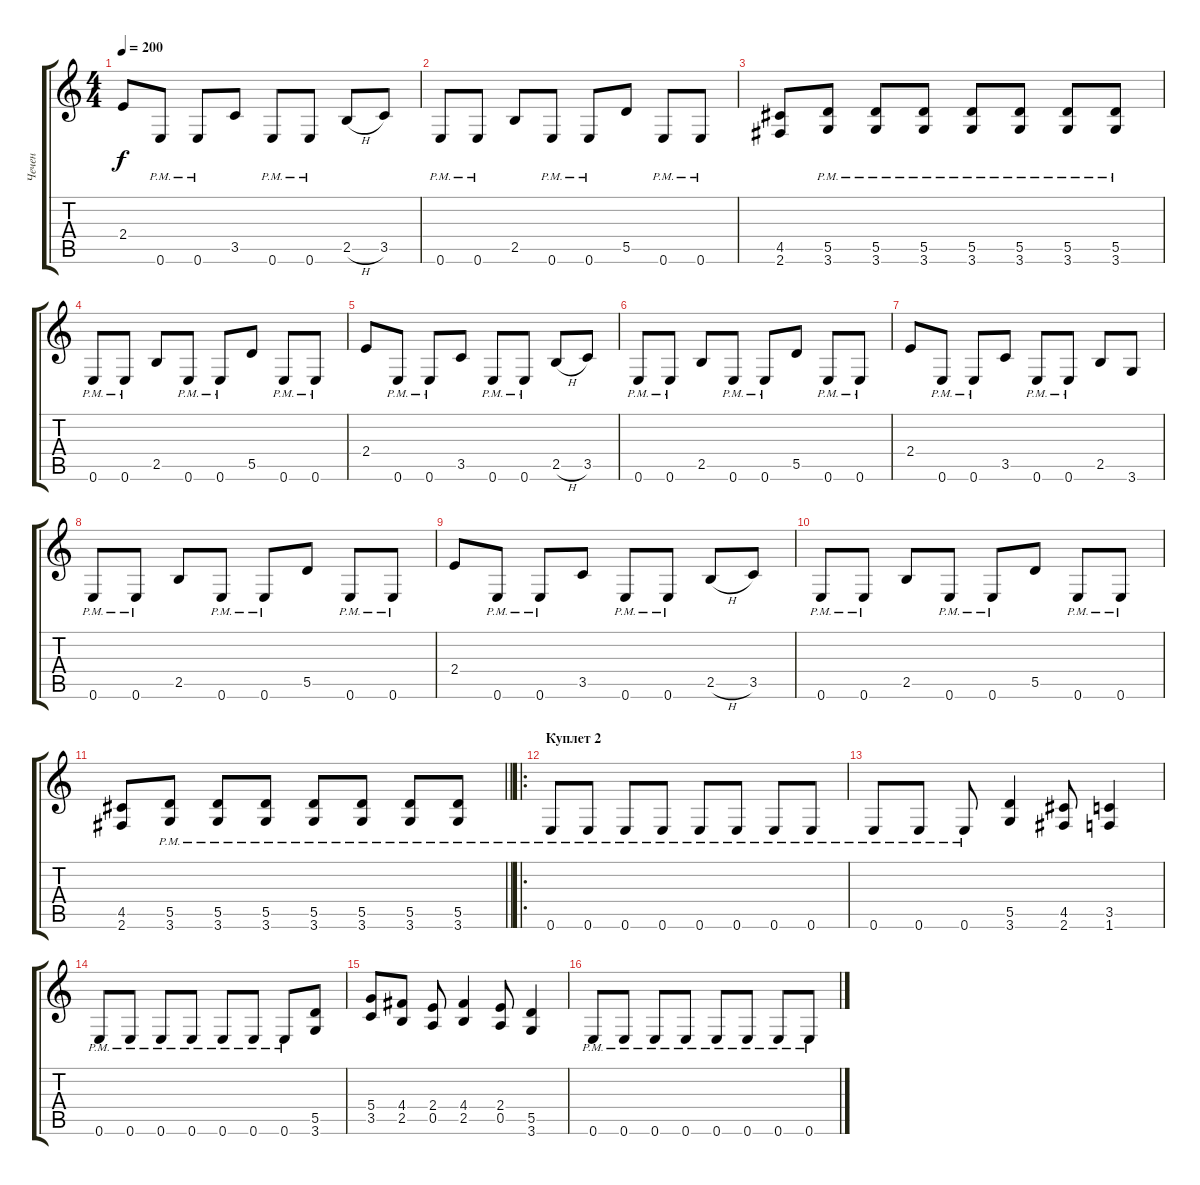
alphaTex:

\track ("Чечен" "Чечен") {instrument distortionguitar}
\staff {score tabs}
\tuning (E4 B3 G3 D3 A2 E2) {hide}
\ts (4 4)
\tempo 200
\clef g2
\ks c
2.4.8{dy f} 0.6{pm}.8 0.6{pm}.8 3.5.8 0.6{pm}.8 0.6{pm}.8 2.5{h}.8 3.5.8 |
0.6{pm}.8 0.6{pm}.8 2.5.8 0.6{pm}.8 0.6{pm}.8 5.5.8 0.6{pm}.8 0.6{pm}.8 |
(4.5 2.6).8 (5.5{pm} 3.6{pm}).8 (5.5{pm} 3.6{pm}).8 (5.5{pm} 3.6{pm}).8 (5.5{pm} 3.6{pm}).8 (5.5{pm} 3.6{pm}).8 (5.5{pm} 3.6{pm}).8 (5.5{pm} 3.6{pm}).8 |
0.6{pm}.8 0.6{pm}.8 2.5.8 0.6{pm}.8 0.6{pm}.8 5.5.8 0.6{pm}.8 0.6{pm}.8 |
2.4.8 0.6{pm}.8 0.6{pm}.8 3.5.8 0.6{pm}.8 0.6{pm}.8 2.5{h}.8 3.5.8 |
0.6{pm}.8 0.6{pm}.8 2.5.8 0.6{pm}.8 0.6{pm}.8 5.5.8 0.6{pm}.8 0.6{pm}.8 |
2.4.8 0.6{pm}.8 0.6{pm}.8 3.5.8 0.6{pm}.8 0.6{pm}.8 2.5.8 3.6.8 |
0.6{pm}.8 0.6{pm}.8 2.5.8 0.6{pm}.8 0.6{pm}.8 5.5.8 0.6{pm}.8 0.6{pm}.8 |
2.4.8 0.6{pm}.8 0.6{pm}.8 3.5.8 0.6{pm}.8 0.6{pm}.8 2.5{h}.8 3.5.8 |
0.6{pm}.8 0.6{pm}.8 2.5.8 0.6{pm}.8 0.6{pm}.8 5.5.8 0.6{pm}.8 0.6{pm}.8 |
\barLineRight lightlight
(4.5 2.6).8 (5.5{pm} 3.6{pm}).8 (5.5{pm} 3.6{pm}).8 (5.5{pm} 3.6{pm}).8 (5.5{pm} 3.6{pm}).8 (5.5{pm} 3.6{pm}).8 (5.5{pm} 3.6{pm}).8 (5.5{pm} 3.6{pm}).8 |
\ro
\section ("" "Куплет 2")
0.6{pm}.8 0.6{pm}.8 0.6{pm}.8 0.6{pm}.8 0.6{pm}.8 0.6{pm}.8 0.6{pm}.8 0.6{pm}.8 |
0.6{pm}.8 0.6{pm}.8 0.6{pm}.8 (5.5 3.6).4 (4.5 2.6).8 (3.5 1.6).4 |
0.6{pm}.8 0.6{pm}.8 0.6{pm}.8 0.6{pm}.8 0.6{pm}.8 0.6{pm}.8 0.6{pm}.8 (5.5 3.6).8 |
(5.4 3.5).8 (4.4 2.5).8 (2.4 0.5).8 (4.4 2.5).4 (2.4 0.5).8 (5.5 3.6).4 |
0.6{pm}.8 0.6{pm}.8 0.6{pm}.8 0.6{pm}.8 0.6{pm}.8 0.6{pm}.8 0.6{pm}.8 0.6{pm}.8
